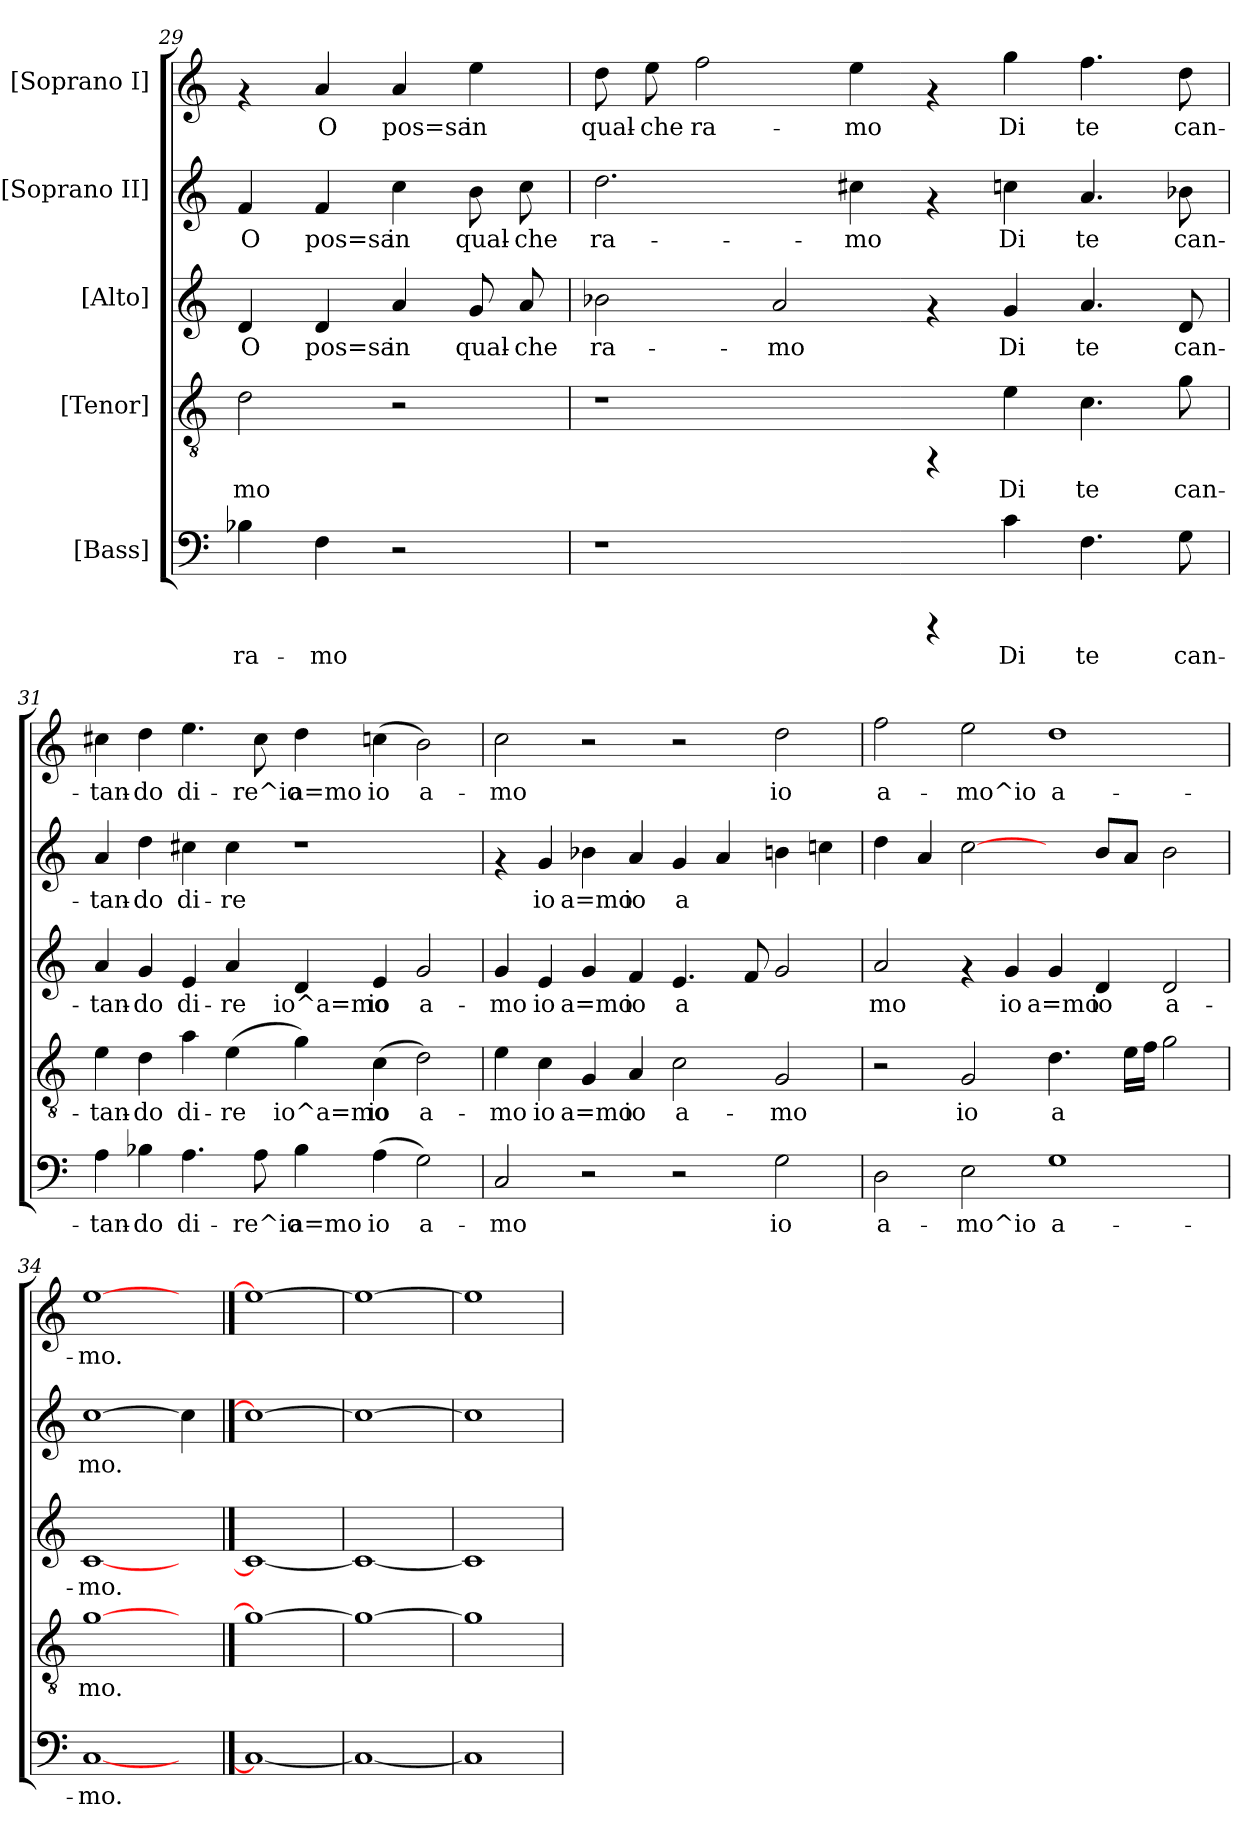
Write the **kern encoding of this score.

**kern	**text	**kern	**text	**kern	**text	**kern	**text	**kern	**text
*part5	*part5	*part4	*part4	*part3	*part3	*part2	*part2	*part1	*part1
*staff5	*staff5	*staff4	*staff4	*staff3	*staff3	*staff2	*staff2	*staff1	*staff1
*I"[Bass]	*	*I"[Tenor]	*	*I"[Alto]	*	*I"[Soprano II]	*	*I"[Soprano I]	*
*clefF4	*	*clefGv2	*	*clefG2	*	*clefG2	*	*clefG2	*
*k[]	*	*k[]	*	*k[]	*	*k[]	*	*k[]	*
*C:	*	*C:	*	*C:	*	*C:	*	*C:	*
=29	=29	=29	=29	=29	=29	=29	=29	=29	=29
!	!LO:LY:b:cj	!	!LO:LY:b:cj	!	!LO:LY:b:cj	!	!LO:LY:b:cj	!	!
4B-X\	ra-	2d\	-mo	4d/	O	4f/	O	4rf	.
!	!LO:LY:b:cj	!	!	!	!LO:LY:b:cj	!	!LO:LY:b:cj	!	!LO:LY:b:cj
4F\	-mo	.	.	4d/	pos=sa	4f/	pos=sa	4a/	O
!	!	!	!	!	!LO:LY:b:cj	!	!LO:LY:b:cj	!	!LO:LY:b:cj
2r	.	2r	.	4a/	in	4cc\	in	4a/	pos=sa
!	!	!	!	!	!LO:LY:b:cj	!	!LO:LY:b:cj	!	!LO:LY:b:cj
.	.	.	.	8g/	qual-	8b\	qual-	4ee\	in
!	!	!	!	!	!LO:LY:b:cj	!	!LO:LY:b:cj	!	!
.	.	.	.	8a/	-che	8cc\	-che	.	.
=30	=30	=30	=30	=30	=30	=30	=30	=30	=30
!	!	!	!	!	!LO:LY:b:cj	!	!LO:LY:b:cj	!	!LO:LY:b:cj
1r	.	1r	.	2b-X\	ra-	2.dd\	ra-	8dd\	qual-
!	!	!	!	!	!	!	!	!	!LO:LY:b:cj
.	.	.	.	.	.	.	.	8ee\	-che
!	!	!	!	!	!	!	!	!	!LO:LY:b:cj
.	.	.	.	.	.	.	.	2ff\	ra-
!	!	!	!	!	!LO:LY:b:cj	!	!	!	!
.	.	.	.	2a/	-mo	.	.	.	.
!	!	!	!	!	!	!	!LO:LY:b:cj	!	!LO:LY:b:cj
.	.	.	.	.	.	4cc#X\	-mo	4ee\	-mo
4rCCC	.	4rFF	.	4rf	.	4rf	.	4rf	.
!	!LO:LY:b:cj	!	!LO:LY:b:cj	!	!LO:LY:b:cj	!	!LO:LY:b:cj	!	!LO:LY:b:cj
4c\	Di	4e\	Di	4g/	Di	4ccn\	Di	4gg\	Di
!	!LO:LY:b:cj	!	!LO:LY:b:cj	!	!LO:LY:b:cj	!	!LO:LY:b:cj	!	!LO:LY:b:cj
4.F\	te	4.c\	te	4.a/	te	4.a/	te	4.ff\	te
!	!LO:LY:b:cj	!	!LO:LY:b:cj	!	!LO:LY:b:cj	!	!LO:LY:b:cj	!	!LO:LY:b:cj
8G\	can-	8g\	can-	8d/	can-	8b-X\	can-	8dd\	can-
!!LO:PB:g=z
=31	=31	=31	=31	=31	=31	=31	=31	=31	=31
!	!LO:LY:b:cj	!	!LO:LY:b:cj	!	!LO:LY:b:cj	!	!LO:LY:b:cj	!	!LO:LY:b:cj
4A\	-tan-	4e\	-tan-	4a/	-tan-	4a/	-tan-	4cc#X\	-tan-
!	!LO:LY:b:cj	!	!LO:LY:b:cj	!	!LO:LY:b:cj	!	!LO:LY:b:cj	!	!LO:LY:b:cj
4B-X\	-do	4d\	-do	4g/	-do	4dd\	-do	4dd\	-do
!	!LO:LY:b:cj	!	!LO:LY:b:cj	!	!LO:LY:b:cj	!	!LO:LY:b:cj	!	!LO:LY:b:cj
4.A\	di-	4a\	di-	4e/	di-	4cc#X\	di-	4.ee\	di-
!	!	!	!LO:LY:b:cj	!	!LO:LY:b:cj	!	!LO:LY:b:cj	!	!
.	.	(>4e\	-re	4a/	-re	4cc#\	-re	.	.
!	!LO:LY:b:cj	!	!	!	!	!	!	!	!LO:LY:b:cj
8A\	-re^io	.	.	.	.	.	.	8cc#\	-re^io
!	!LO:LY:b:cj	!	!LO:LY:b:cj	!	!LO:LY:b:cj	!	!	!	!LO:LY:b:cj
4B-\	a=mo	4g\)	io^a=mo	4d/	io^a=mo	1r	.	4dd\	a=mo
!	!LO:LY:b:cj	!	!LO:LY:b:cj	!	!LO:LY:b:cj	!	!	!	!LO:LY:b:cj
(<4A\	io	(<4c\	io	4e/	io	.	.	(<4ccn\	io
!	!LO:LY:b:cj	!	!LO:LY:b:cj	!	!LO:LY:b:cj	!	!	!	!LO:LY:b:cj
2G\)	a-	2d\)	a-	2g/	a-	.	.	2b\)	a-
=32	=32	=32	=32	=32	=32	=32	=32	=32	=32
!	!LO:LY:b:cj	!	!LO:LY:b:cj	!	!LO:LY:b:cj	!	!	!	!LO:LY:b:cj
2C/	-mo	4e\	-mo	4g/	-mo	4rf	.	2cc\	-mo
!	!	!	!LO:LY:b:cj	!	!LO:LY:b:cj	!	!LO:LY:b:cj	!	!
.	.	4c\	io	4e/	io	4g/	io	.	.
!	!	!	!LO:LY:b:cj	!	!LO:LY:b:cj	!	!LO:LY:b:cj	!	!
2r	.	4G/	a=mo	4g/	a=mo	4b-X\	a=mo	2r	.
!	!	!	!LO:LY:b:cj	!	!LO:LY:b:cj	!	!LO:LY:b:cj	!	!
.	.	4A/	io	4f/	io	4a/	io	.	.
!	!	!	!LO:LY:b:cj	!	!LO:LY:b:cj	!	!LO:LY:b:cj	!	!
2r	.	2c\	a-	4.e/	a-	4g/	a-	2r	.
!	!	!	!	!	!	!	!LO:LY:b:cj	!	!
.	.	.	.	.	.	4a/	--	.	.
!	!	!	!	!	!LO:LY:b:cj	!	!	!	!
.	.	.	.	8f/	--	.	.	.	.
!	!LO:LY:b:cj	!	!LO:LY:b:cj	!	!LO:LY:b:cj	!	!LO:LY:b:cj	!	!LO:LY:b:cj
2G\	io	2G/	-mo	2g/	--	4bn\	--	2dd\	io
!	!	!	!	!	!	!	!LO:LY:b:cj	!	!
.	.	.	.	.	.	4ccn\	--	.	.
=33	=33	=33	=33	=33	=33	=33	=33	=33	=33
!	!LO:LY:b:cj	!	!	!	!LO:LY:b:cj	!	!LO:LY:b:cj	!	!LO:LY:b:cj
2D\	a-	2r	.	2a/	-mo	4dd\	--	2ff\	a-
!	!	!	!	!	!	!	!LO:LY:b:cj	!	!
.	.	.	.	.	.	4a/	--	.	.
!	!LO:LY:b:cj	!	!LO:LY:b:cj	!	!	!	!LO:LY:b:cj	!	!LO:LY:b:cj
2E\	-mo^io	2G/	io	4rf	.	[2cc\	--	2ee\	-mo^io
!	!	!	!	!	!LO:LY:b:cj	!	!	!	!
.	.	.	.	4g/	io	.	.	.	.
!	!LO:LY:b:cj	!	!LO:LY:b:cj	!	!LO:LY:b:cj	!	!	!	!LO:LY:b:cj
1G	a-	4.d\	a-	4g/	a=mo	4ryy	.	1dd	a-
!	!	!	!	!	!LO:LY:b:cj	!	!LO:LY:b:cj	!	!
.	.	.	.	4d/	io	8b/L	--	.	.
!	!	!	!LO:LY:b:cj	!	!	!	!LO:LY:b:cj	!	!
.	.	16e\L	--	.	.	8a/J	--	.	.
!	!	!	!LO:LY:b:cj	!	!	!	!	!	!
.	.	16f\J	--	.	.	.	.	.	.
!	!	!	!LO:LY:b:cj	!	!LO:LY:b:cj	!	!LO:LY:b:cj	!	!
.	.	2g\	--	2d/	a-	2b\	--	.	.
=34	=34	=34	=34	=34	=34	=34	=34	=34	=34
!	!LO:LY:b:cj	!	!LO:LY:b:cj	!	!LO:LY:b:cj	!	!LO:LY:b:cj	!	!LO:LY:b:cj
[1C	-mo.	[1g	-mo.	[1c	-mo.	[1cc	-mo.	[1ee	-mo.
4ryy	.	4ryy	.	4ryy	.	4cc\]	.	4ryy	.
==35	==35	==35	==35	==35	==35	==35	==35	==35	==35
1C_	.	1g_	.	1c_	.	1cc_	.	1ee_	.
=36	=36	=36	=36	=36	=36	=36	=36	=36	=36
1C_	.	1g_	.	1c_	.	1cc_	.	1ee_	.
=37	=37	=37	=37	=37	=37	=37	=37	=37	=37
1C]	.	1g]	.	1c]	.	1cc]	.	1ee]	.
=	=	=	=	=	=	=	=	=	=
*-	*-	*-	*-	*-	*-	*-	*-	*-	*-
